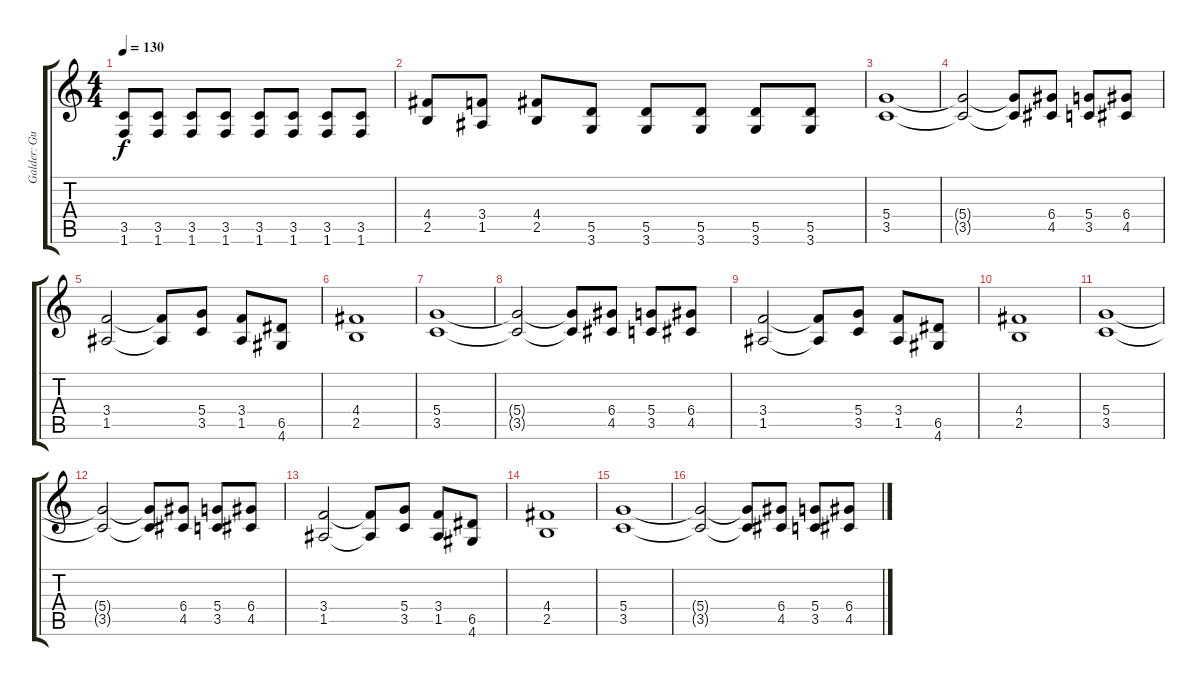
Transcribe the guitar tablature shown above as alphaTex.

\track ("Galder: Guitar 2" "Galder: Gu") {instrument acousticguitarsteel}
\staff {score tabs}
\tuning (E4 B3 G3 D3 A2 E2) {hide}
\ts (4 4)
\tempo 130
\clef g2
\ks c
(3.5 1.6).8{dy f} (3.5 1.6).8 (3.5 1.6).8 (3.5 1.6).8 (3.5 1.6).8 (3.5 1.6).8 (3.5 1.6).8 (3.5 1.6).8 |
(4.4 2.5).8 (3.4 1.5).8 (4.4 2.5).8 (5.5 3.6).8 (5.5 3.6).8 (5.5 3.6).8 (5.5 3.6).8 (5.5 3.6).8 |
(5.4 3.5).1 |
(5.4{t} 3.5{t}).2 (5.4{t} 3.5{t}).8 (6.4 4.5).8 (5.4 3.5).8 (6.4 4.5).8 |
(3.4 1.5).2 (3.4{t} 1.5{t}).8 (5.4 3.5).8 (3.4 1.5).8 (6.5 4.6).8 |
(4.4 2.5).1 |
(5.4 3.5).1 |
(5.4{t} 3.5{t}).2 (5.4{t} 3.5{t}).8 (6.4 4.5).8 (5.4 3.5).8 (6.4 4.5).8 |
(3.4 1.5).2 (3.4{t} 1.5{t}).8 (5.4 3.5).8 (3.4 1.5).8 (6.5 4.6).8 |
(4.4 2.5).1 |
(5.4 3.5).1 |
(5.4{t} 3.5{t}).2 (5.4{t} 3.5{t}).8 (6.4 4.5).8 (5.4 3.5).8 (6.4 4.5).8 |
(3.4 1.5).2 (3.4{t} 1.5{t}).8 (5.4 3.5).8 (3.4 1.5).8 (6.5 4.6).8 |
(4.4 2.5).1 |
(5.4 3.5).1 |
(5.4{t} 3.5{t}).2 (5.4{t} 3.5{t}).8 (6.4 4.5).8 (5.4 3.5).8 (6.4 4.5).8
